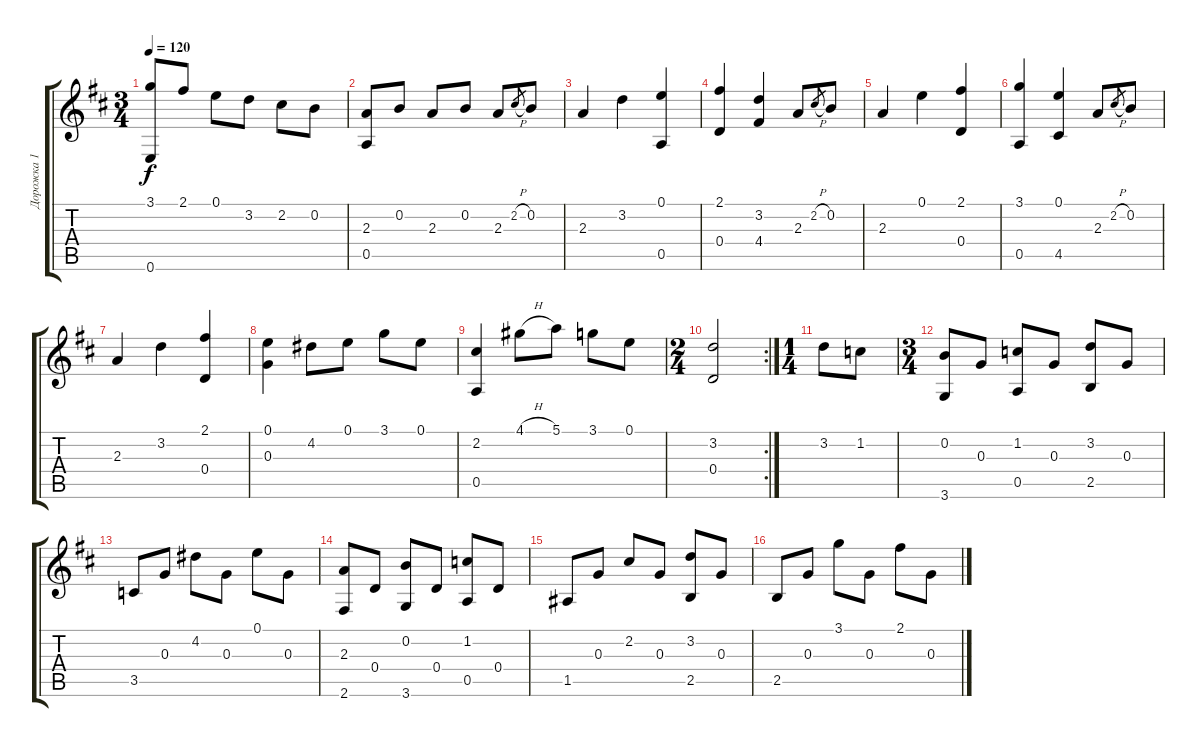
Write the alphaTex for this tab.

\track ("Дорожка 1" "Дорожка 1") {instrument acousticguitarnylon}
\staff {score tabs}
\tuning (E4 B3 G3 D3 A2 E2) {hide}
\ts (3 4)
\tempo 120
\clef g2
\ks d
(3.1 0.6).8{dy f} 2.1.8 0.1.8 3.2.8 2.2.8 0.2.8 |
(2.3 0.5).8 0.2.8 2.3.8 0.2.8 2.3.8 2.2{h}.8{gr} 0.2.8 |
2.3.4 3.2.4 (0.1 0.5).4 |
(2.1 0.4).4 (3.2 4.4).4 2.3.8 2.2{h}.8{gr} 0.2.8 |
2.3.4 0.1.4 (2.1 0.4).4 |
(3.1 0.5).4 (0.1 4.5).4 2.3.8 2.2{h}.8{gr} 0.2.8 |
2.3.4 3.2.4 (2.1 0.4).4 |
(0.1 0.3).4 4.2.8 0.1.8 3.1.8 0.1.8 |
(2.2 0.5).4 4.1{h}.8 5.1.8 3.1.8 0.1.8 |
\rc 2
\ts (2 4)
(3.2 0.4).2 |
\ts (1 4)
3.2.8 1.2.8 |
\ts (3 4)
(0.2 3.6).8 0.3.8 (1.2 0.5).8 0.3.8 (3.2 2.5).8 0.3.8 |
3.5.8 0.3.8 4.2.8 0.3.8 0.1.8 0.3.8 |
(2.3 2.6).8 0.4.8 (0.2 3.6).8 0.4.8 (1.2 0.5).8 0.4.8 |
1.5.8 0.3.8 2.2.8 0.3.8 (3.2 2.5).8 0.3.8 |
2.5.8 0.3.8 3.1.8 0.3.8 2.1.8 0.3.8
